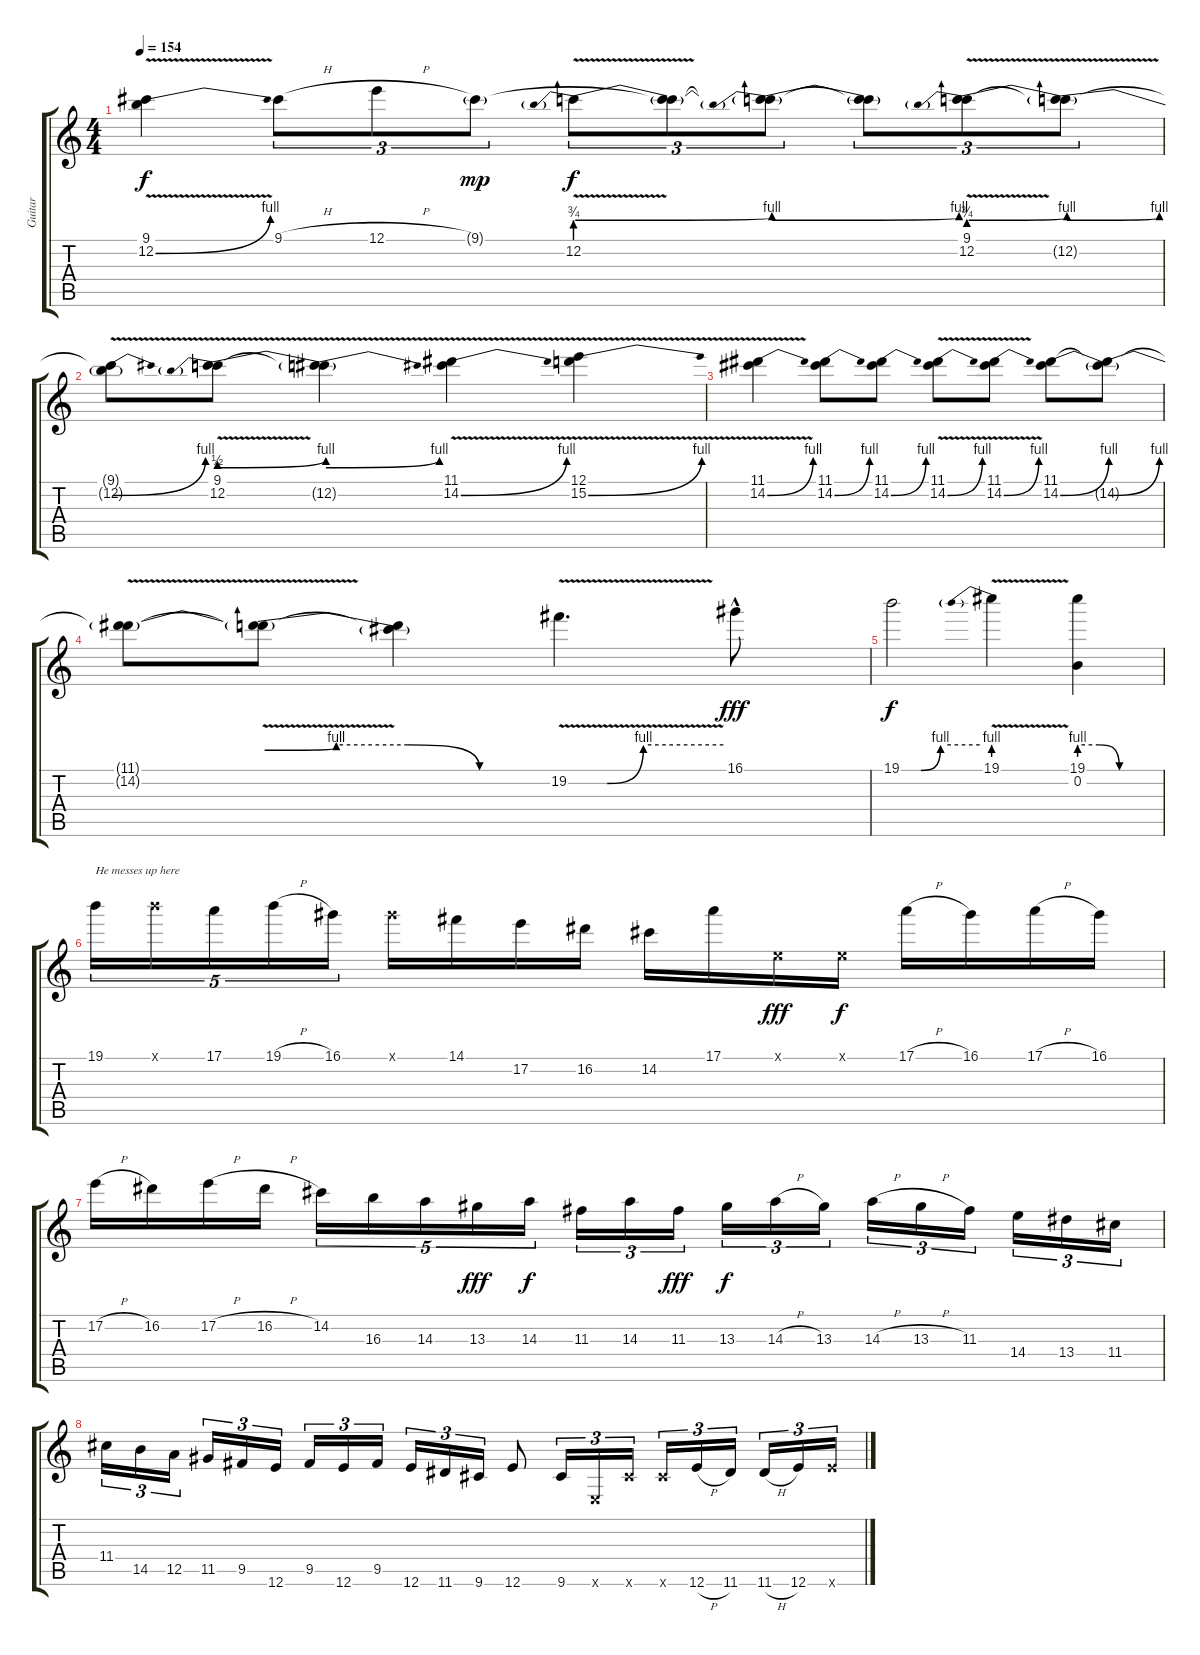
\track ("Guitar" "Guitar") {instrument electricguitarclean}
\staff {score tabs}
\tuning (E4 B3 G3 D3 A2 E2) {hide}
\ts (4 4)
\tempo 154
\clef g2
\ks c
(9.1 12.2{be (bend 0 0 60 4) v}).4{dy f} 9.1{h}.8{tu (3 2)} 12.1{h}.8{tu (3 2)} 9.1{g}.8{tu (3 2) dy mp} 12.2{be (prebendbend 0 3 60 4) v}.8{tu (3 2) dy f} (9.1{t} 12.2{t}).8{tu (3 2)} (9.1{t} 12.2{be (prebendbend 0 3 60 4) t}).8{tu (3 2)} (9.1{t} 12.2{t}).8{tu (3 2)} (9.1 12.2{be (prebendbend 0 3 60 4) v}).8{tu (3 2)} (9.1{t} 12.2{be (bend 0 3 60 4) v t}).8{tu (3 2)} |
(9.1{t} 12.2{be (bend 0 0 60 4) v t}).8 (9.1 12.2{be (prebendbend 0 2 60 4) v}).8 (9.1{t} 12.2{be (bend 0 2 60 4) v t}).4 (11.1 14.2{be (bend 0 0 60 4) v}).4 (12.1 15.2{be (bend 0 0 60 4) v}).4 |
(11.1 14.2{be (bend 0 0 60 4) v}).4 (11.1 14.2{be (bend 0 0 60 4)}).8 (11.1 14.2{be (bend 0 0 60 4)}).8 (11.1 14.2{be (bend 0 0 60 4) v}).8 (11.1 14.2{be (bend 0 0 60 4) v}).8 (11.1 14.2{be (bend 0 0 60 4)}).8 (11.1{t} 14.2{be (bend 0 0 60 4) t}).8 |
(11.1{t} 14.2{v t}).8 (11.1{t} 14.2{be (custom 0 3 15 4 30 4 45 0 60 0) t}).8 (11.1{t} 14.2{t}).4 19.2{be (custom 0 0 15 0 29 4 60 4) v}.4{d} 16.1{hac}.8{dy fff} |
19.1{be (custom 0 0 15 0 30 4 60 4)}.2{dy f} 19.1{be (prebend 0 4 60 4) v}.4 (19.1{be (custom 0 4 15 4 30 0 60 0)} 0.2).4 |
19.1.16{tu (5 4) txt "He messes up here"} 19.1{x}.16{tu (5 4)} 17.1.16{tu (5 4)} 19.1{h}.16{tu (5 4)} 16.1.16{tu (5 4)} 16.1{x}.16 14.1.16 17.2.16 16.2.16 14.2.16 17.1.16 0.1{x}.16{dy fff} 0.1{x}.16{dy f} 17.1{h}.16 16.1.16 17.1{h}.16 16.1.16 |
17.2{h}.16 16.2.16 17.2{h}.16 16.2{h}.16 14.2.16{tu (5 4)} 16.3.16{tu (5 4)} 14.3.16{tu (5 4)} 13.3.16{tu (5 4) dy fff} 14.3.16{tu (5 4) dy f} 11.3.16{tu (3 2)} 14.3.16{tu (3 2)} 11.3.16{tu (3 2) dy fff beam splitsecondary} 13.3.16{tu (3 2) dy f} 14.3{h}.16{tu (3 2)} 13.3.16{tu (3 2)} 14.3{h}.16{tu (3 2)} 13.3{h}.16{tu (3 2)} 11.3.16{tu (3 2) beam splitsecondary} 14.4.16{tu (3 2)} 13.4.16{tu (3 2)} 11.4.16{tu (3 2)} |
11.4.16{tu (3 2)} 14.5.16{tu (3 2)} 12.5.16{tu (3 2) beam splitsecondary} 11.5.16{tu (3 2)} 9.5.16{tu (3 2)} 12.6.16{tu (3 2)} 9.5.16{tu (3 2)} 12.6.16{tu (3 2)} 9.5.16{tu (3 2) beam splitsecondary} 12.6.16{tu (3 2)} 11.6.16{tu (3 2)} 9.6.16{tu (3 2)} 12.6.8 9.6.16{tu (3 2)} 0.6{x}.16{tu (3 2)} 9.6{x}.16{tu (3 2)} 9.6{x}.16{tu (3 2)} 12.6{h}.16{tu (3 2)} 11.6.16{tu (3 2) beam splitsecondary} 11.6{h}.16{tu (3 2)} 12.6.16{tu (3 2)} 12.6{x}.16{tu (3 2)}
